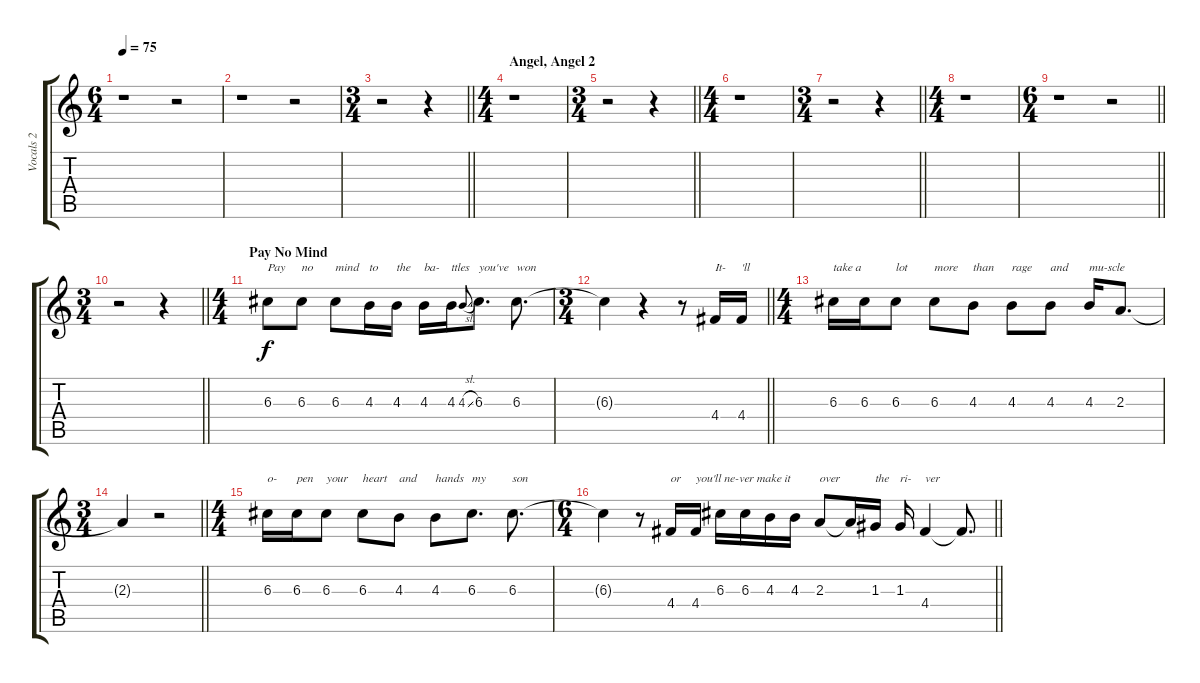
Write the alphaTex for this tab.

\track ("Vocals 2" "Vocals 2") {instrument electricguitarjazz}
\staff {score tabs}
\tuning (E4 B3 G3 D3 A2 E2) {hide}
\ts (6 4)
\tempo 75
\clef g2
\ks c
r.1{dy f} r.2 |
r.1 r.2 |
\ts (3 4)
\barLineRight lightlight
r.2 r.4 |
\ts (4 4)
\section ("" "Angel, Angel 2")
r.1 |
\ts (3 4)
\barLineRight lightlight
r.2 r.4 |
\ts (4 4)
r.1 |
\ts (3 4)
\barLineRight lightlight
r.2 r.4 |
\ts (4 4)
r.1 |
\ts (6 4)
\barLineRight lightlight
r.1 r.2 |
\ts (3 4)
\barLineRight lightlight
r.2 r.4 |
\ts (4 4)
\section ("" "Pay No Mind")
6.3.8{txt "Pay"} 6.3.8{txt "no"} 6.3.8{txt "mind"} 4.3.16{txt "to"} 4.3.16{txt "the"} 4.3.16{txt "ba-"} 4.3.16{txt "ttles"} 4.3{sl}.8{gr onbeat} 6.3.8{d txt "you've"} 6.3.8{d txt "won"} |
\ts (3 4)
\barLineRight lightlight
6.3{t}.4 r.4 r.8 4.4.16{txt "It-"} 4.4.16{txt "'ll"} |
\ts (4 4)
6.3.16{txt "take a"} 6.3.16 6.3.8{txt "lot"} 6.3.8{txt "more"} 4.3.8{txt "than"} 4.3.8{txt "rage"} 4.3.8{txt "and"} 4.3.16{txt "mu-scle"} 2.3.8{d} |
\ts (3 4)
\barLineRight lightlight
2.3{t}.4 r.2 |
\ts (4 4)
6.3.16{txt "o-"} 6.3.16{txt "pen"} 6.3.8{txt "your"} 6.3.8{txt "heart"} 4.3.8{txt "and"} 4.3.8{txt "hands"} 6.3.8{d txt "my"} 6.3.8{d txt "son"} |
\ts (6 4)
\barLineRight lightlight
6.3{t}.4 r.8 4.4.16{txt "or"} 4.4.16{txt "you'll ne-ver make it"} 6.3.16 6.3.16 4.3.16 4.3.16 2.3.8{txt "over"} 2.3{t}.16 1.3.16{txt "the"} 1.3.16{txt "ri-"} 4.4.4{txt "ver"} 4.4{t}.8{d}
